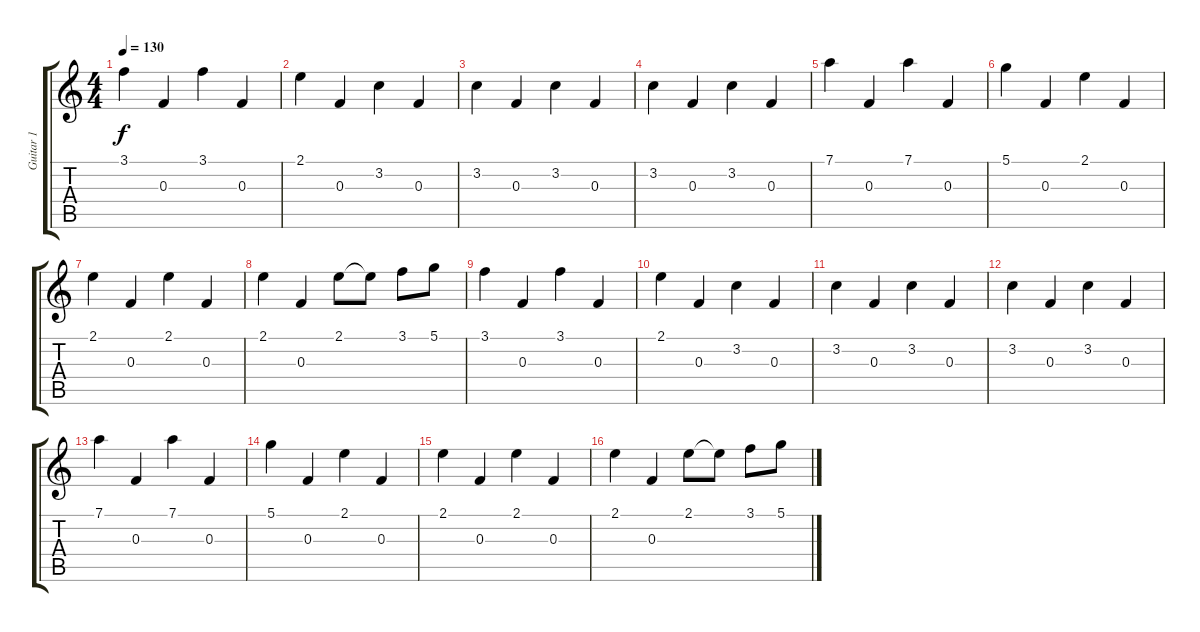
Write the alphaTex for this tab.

\track ("Guitar 1" "Guitar 1") {instrument acousticguitarnylon}
\staff {score tabs}
\tuning (D4 A3 F3 C3 G2 C2) {hide}
\ts (4 4)
\tempo 130
\clef g2
\ks c
3.1.4{dy f} 0.3.4 3.1.4 0.3.4 |
2.1.4 0.3.4 3.2.4 0.3.4 |
3.2.4 0.3.4 3.2.4 0.3.4 |
3.2.4 0.3.4 3.2.4 0.3.4 |
7.1.4 0.3.4 7.1.4 0.3.4 |
5.1.4 0.3.4 2.1.4 0.3.4 |
2.1.4 0.3.4 2.1.4 0.3.4 |
2.1.4 0.3.4 2.1.8 2.1{t}.8 3.1.8 5.1.8 |
3.1.4 0.3.4 3.1.4 0.3.4 |
2.1.4 0.3.4 3.2.4 0.3.4 |
3.2.4 0.3.4 3.2.4 0.3.4 |
3.2.4 0.3.4 3.2.4 0.3.4 |
7.1.4 0.3.4 7.1.4 0.3.4 |
5.1.4 0.3.4 2.1.4 0.3.4 |
2.1.4 0.3.4 2.1.4 0.3.4 |
2.1.4 0.3.4 2.1.8 2.1{t}.8 3.1.8 5.1.8
